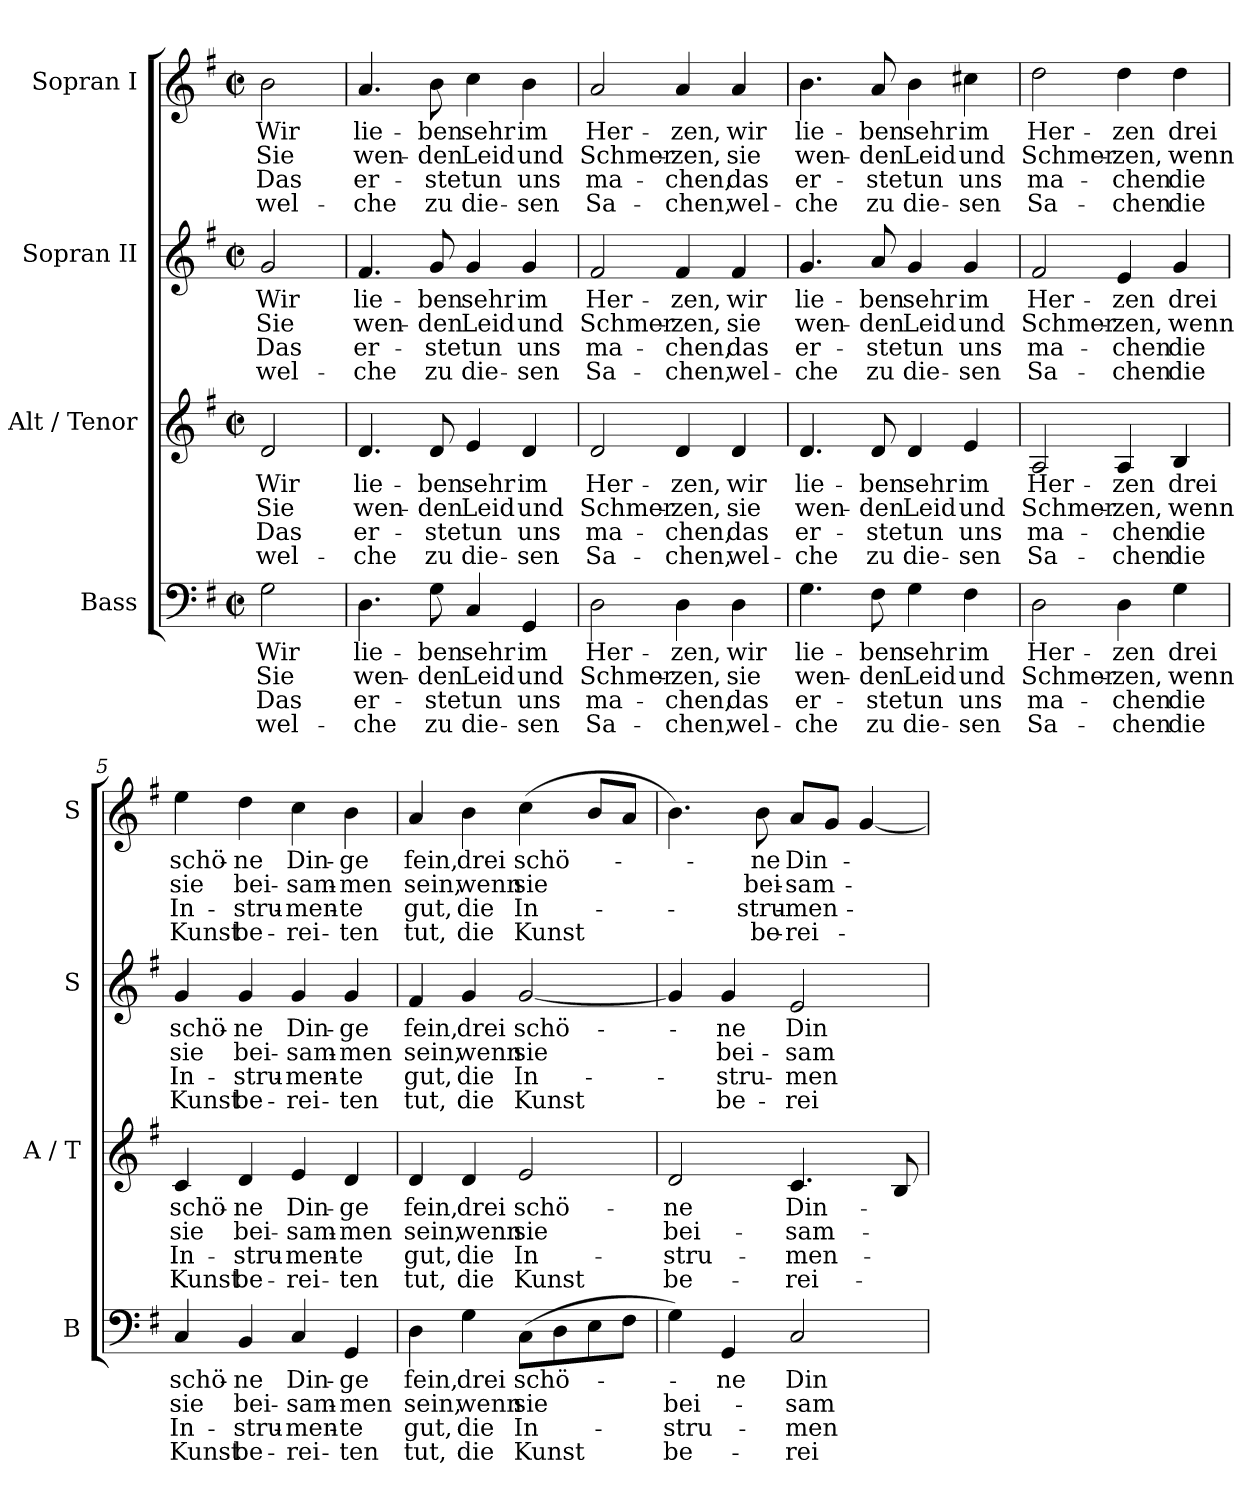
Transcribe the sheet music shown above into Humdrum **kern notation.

**kern	**text	**text	**text	**text	**kern	**text	**text	**text	**text	**kern	**text	**text	**text	**text	**kern	**text	**text	**text	**text
*part4	*part4	*part4	*part4	*part4	*part3	*part3	*part3	*part3	*part3	*part2	*part2	*part2	*part2	*part2	*part1	*part1	*part1	*part1	*part1
*staff4	*staff4	*staff4	*staff4	*staff4	*staff3	*staff3	*staff3	*staff3	*staff3	*staff2	*staff2	*staff2	*staff2	*staff2	*staff1	*staff1	*staff1	*staff1	*staff1
*I"Bass	*	*	*	*	*I"Alt / Tenor	*	*	*	*	*I"Sopran II	*	*	*	*	*I"Sopran I	*	*	*	*
*I'B	*	*	*	*	*I'A / T	*	*	*	*	*I'S	*	*	*	*	*I'S	*	*	*	*
*clefF4	*	*	*	*	*clefG2	*	*	*	*	*clefG2	*	*	*	*	*clefG2	*	*	*	*
*k[f#]	*	*	*	*	*k[f#]	*	*	*	*	*k[f#]	*	*	*	*	*k[f#]	*	*	*	*
*G:	*	*	*	*	*G:	*	*	*	*	*G:	*	*	*	*	*G:	*	*	*	*
*M2/2	*	*	*	*	*M2/2	*	*	*	*	*M2/2	*	*	*	*	*M2/2	*	*	*	*
*met(c|)	*	*	*	*	*met(c|)	*	*	*	*	*met(c|)	*	*	*	*	*met(c|)	*	*	*	*
=	=	=	=	=	=	=	=	=	=	=	=	=	=	=	=	=	=	=	=
!	!LO:LY:b	!LO:LY:b	!LO:LY:b	!LO:LY:b	!	!LO:LY:b	!LO:LY:b	!LO:LY:b	!LO:LY:b	!	!LO:LY:b	!LO:LY:b	!LO:LY:b	!LO:LY:b	!	!LO:LY:b	!LO:LY:b	!LO:LY:b	!LO:LY:b
2G\	Wir	Sie	Das	wel-	2d/	Wir	Sie	Das	wel-	2g/	Wir	Sie	Das	wel-	2b\	Wir	Sie	Das	wel-
=1	=1	=1	=1	=1	=1	=1	=1	=1	=1	=1	=1	=1	=1	=1	=1	=1	=1	=1	=1
!	!LO:LY:b	!LO:LY:b	!LO:LY:b	!LO:LY:b	!	!LO:LY:b	!LO:LY:b	!LO:LY:b	!LO:LY:b	!	!LO:LY:b	!LO:LY:b	!LO:LY:b	!LO:LY:b	!	!LO:LY:b	!LO:LY:b	!LO:LY:b	!LO:LY:b
4.D\	lie-	wen-	er-	-che	4.d/	lie-	wen-	er-	-che	4.f#/	lie-	wen-	er-	-che	4.a/	lie-	wen-	er-	-che
!	!LO:LY:b	!LO:LY:b	!LO:LY:b	!LO:LY:b	!	!LO:LY:b	!LO:LY:b	!LO:LY:b	!LO:LY:b	!	!LO:LY:b	!LO:LY:b	!LO:LY:b	!LO:LY:b	!	!LO:LY:b	!LO:LY:b	!LO:LY:b	!LO:LY:b
8G\	-ben	-den	-ste	zu	8d/	-ben	-den	-ste	zu	8g/	-ben	-den	-ste	zu	8b\	-ben	-den	-ste	zu
!	!LO:LY:b	!LO:LY:b	!LO:LY:b	!LO:LY:b	!	!LO:LY:b	!LO:LY:b	!LO:LY:b	!LO:LY:b	!	!LO:LY:b	!LO:LY:b	!LO:LY:b	!LO:LY:b	!	!LO:LY:b	!LO:LY:b	!LO:LY:b	!LO:LY:b
4C/	sehr	Leid	tun	die-	4e/	sehr	Leid	tun	die-	4g/	sehr	Leid	tun	die-	4cc\	sehr	Leid	tun	die-
!	!LO:LY:b	!LO:LY:b	!LO:LY:b	!LO:LY:b	!	!LO:LY:b	!LO:LY:b	!LO:LY:b	!LO:LY:b	!	!LO:LY:b	!LO:LY:b	!LO:LY:b	!LO:LY:b	!	!LO:LY:b	!LO:LY:b	!LO:LY:b	!LO:LY:b
4GG/	im	und	uns	-sen	4d/	im	und	uns	-sen	4g/	im	und	uns	-sen	4b\	im	und	uns	-sen
=2	=2	=2	=2	=2	=2	=2	=2	=2	=2	=2	=2	=2	=2	=2	=2	=2	=2	=2	=2
!	!LO:LY:b	!LO:LY:b	!LO:LY:b	!LO:LY:b	!	!LO:LY:b	!LO:LY:b	!LO:LY:b	!LO:LY:b	!	!LO:LY:b	!LO:LY:b	!LO:LY:b	!LO:LY:b	!	!LO:LY:b	!LO:LY:b	!LO:LY:b	!LO:LY:b
2D\	Her-	Schmer-	ma-	Sa-	2d/	Her-	Schmer-	ma-	Sa-	2f#/	Her-	Schmer-	ma-	Sa-	2a/	Her-	Schmer-	ma-	Sa-
!	!LO:LY:b	!LO:LY:b	!LO:LY:b	!LO:LY:b	!	!LO:LY:b	!LO:LY:b	!LO:LY:b	!LO:LY:b	!	!LO:LY:b	!LO:LY:b	!LO:LY:b	!LO:LY:b	!	!LO:LY:b	!LO:LY:b	!LO:LY:b	!LO:LY:b
4D\	-zen,	-zen,	-chen,	-chen,	4d/	-zen,	-zen,	-chen,	-chen,	4f#/	-zen,	-zen,	-chen,	-chen,	4a/	-zen,	-zen,	-chen,	-chen,
!	!LO:LY:b	!LO:LY:b	!LO:LY:b	!LO:LY:b	!	!LO:LY:b	!LO:LY:b	!LO:LY:b	!LO:LY:b	!	!LO:LY:b	!LO:LY:b	!LO:LY:b	!LO:LY:b	!	!LO:LY:b	!LO:LY:b	!LO:LY:b	!LO:LY:b
4D\	wir	sie	das	wel-	4d/	wir	sie	das	wel-	4f#/	wir	sie	das	wel-	4a/	wir	sie	das	wel-
=3	=3	=3	=3	=3	=3	=3	=3	=3	=3	=3	=3	=3	=3	=3	=3	=3	=3	=3	=3
!	!LO:LY:b	!LO:LY:b	!LO:LY:b	!LO:LY:b	!	!LO:LY:b	!LO:LY:b	!LO:LY:b	!LO:LY:b	!	!LO:LY:b	!LO:LY:b	!LO:LY:b	!LO:LY:b	!	!LO:LY:b	!LO:LY:b	!LO:LY:b	!LO:LY:b
4.G\	lie-	wen-	er-	-che	4.d/	lie-	wen-	er-	-che	4.g/	lie-	wen-	er-	-che	4.b\	lie-	wen-	er-	-che
!	!LO:LY:b	!LO:LY:b	!LO:LY:b	!LO:LY:b	!	!LO:LY:b	!LO:LY:b	!LO:LY:b	!LO:LY:b	!	!LO:LY:b	!LO:LY:b	!LO:LY:b	!LO:LY:b	!	!LO:LY:b	!LO:LY:b	!LO:LY:b	!LO:LY:b
8F#\	-ben	-den	-ste	zu	8d/	-ben	-den	-ste	zu	8a/	-ben	-den	-ste	zu	8a/	-ben	-den	-ste	zu
!	!LO:LY:b	!LO:LY:b	!LO:LY:b	!LO:LY:b	!	!LO:LY:b	!LO:LY:b	!LO:LY:b	!LO:LY:b	!	!LO:LY:b	!LO:LY:b	!LO:LY:b	!LO:LY:b	!	!LO:LY:b	!LO:LY:b	!LO:LY:b	!LO:LY:b
4G\	sehr	Leid	tun	die-	4d/	sehr	Leid	tun	die-	4g/	sehr	Leid	tun	die-	4b\	sehr	Leid	tun	die-
!	!LO:LY:b	!LO:LY:b	!LO:LY:b	!LO:LY:b	!	!LO:LY:b	!LO:LY:b	!LO:LY:b	!LO:LY:b	!	!LO:LY:b	!LO:LY:b	!LO:LY:b	!LO:LY:b	!	!LO:LY:b	!LO:LY:b	!LO:LY:b	!LO:LY:b
4F#\	im	und	uns	-sen	4e/	im	und	uns	-sen	4g/	im	und	uns	-sen	4cc#X\	im	und	uns	-sen
=4	=4	=4	=4	=4	=4	=4	=4	=4	=4	=4	=4	=4	=4	=4	=4	=4	=4	=4	=4
!	!LO:LY:b	!LO:LY:b	!LO:LY:b	!LO:LY:b	!	!LO:LY:b	!LO:LY:b	!LO:LY:b	!LO:LY:b	!	!LO:LY:b	!LO:LY:b	!LO:LY:b	!LO:LY:b	!	!LO:LY:b	!LO:LY:b	!LO:LY:b	!LO:LY:b
2D\	Her-	Schmer-	ma-	Sa-	2A/	Her-	Schmer-	ma-	Sa-	2f#/	Her-	Schmer-	ma-	Sa-	2dd\	Her-	Schmer-	ma-	Sa-
!	!LO:LY:b	!LO:LY:b	!LO:LY:b	!LO:LY:b	!	!LO:LY:b	!LO:LY:b	!LO:LY:b	!LO:LY:b	!	!LO:LY:b	!LO:LY:b	!LO:LY:b	!LO:LY:b	!	!LO:LY:b	!LO:LY:b	!LO:LY:b	!LO:LY:b
4D\	-zen	-zen,	-chen	-chen	4A/	-zen	-zen,	-chen	-chen	4e/	-zen	-zen,	-chen	-chen	4dd\	-zen	-zen,	-chen	-chen
!	!LO:LY:b	!LO:LY:b	!LO:LY:b	!LO:LY:b	!	!LO:LY:b	!LO:LY:b	!LO:LY:b	!LO:LY:b	!	!LO:LY:b	!LO:LY:b	!LO:LY:b	!LO:LY:b	!	!LO:LY:b	!LO:LY:b	!LO:LY:b	!LO:LY:b
4G\	drei	wenn	die	die	4B/	drei	wenn	die	die	4g/	drei	wenn	die	die	4dd\	drei	wenn	die	die
!!LO:PB:g=z
=5	=5	=5	=5	=5	=5	=5	=5	=5	=5	=5	=5	=5	=5	=5	=5	=5	=5	=5	=5
!	!LO:LY:b	!LO:LY:b	!LO:LY:b	!LO:LY:b	!	!LO:LY:b	!LO:LY:b	!LO:LY:b	!LO:LY:b	!	!LO:LY:b	!LO:LY:b	!LO:LY:b	!LO:LY:b	!	!LO:LY:b	!LO:LY:b	!LO:LY:b	!LO:LY:b
4C/	schö-	sie	In-	Kunst	4c/	schö-	sie	In-	Kunst	4g/	schö-	sie	In-	Kunst	4ee\	schö-	sie	In-	Kunst
!	!LO:LY:b	!LO:LY:b	!LO:LY:b	!LO:LY:b	!	!LO:LY:b	!LO:LY:b	!LO:LY:b	!LO:LY:b	!	!LO:LY:b	!LO:LY:b	!LO:LY:b	!LO:LY:b	!	!LO:LY:b	!LO:LY:b	!LO:LY:b	!LO:LY:b
4BB/	-ne	bei-	-stru-	be-	4d/	-ne	bei-	-stru-	be-	4g/	-ne	bei-	-stru-	be-	4dd\	-ne	bei-	-stru-	be-
!	!LO:LY:b	!LO:LY:b	!LO:LY:b	!LO:LY:b	!	!LO:LY:b	!LO:LY:b	!LO:LY:b	!LO:LY:b	!	!LO:LY:b	!LO:LY:b	!LO:LY:b	!LO:LY:b	!	!LO:LY:b	!LO:LY:b	!LO:LY:b	!LO:LY:b
4C/	Din-	-sam-	-men-	-rei-	4e/	Din-	-sam-	-men-	-rei-	4g/	Din-	-sam-	-men-	-rei-	4cc\	Din-	-sam-	-men-	-rei-
!	!LO:LY:b	!LO:LY:b	!LO:LY:b	!LO:LY:b	!	!LO:LY:b	!LO:LY:b	!LO:LY:b	!LO:LY:b	!	!LO:LY:b	!LO:LY:b	!LO:LY:b	!LO:LY:b	!	!LO:LY:b	!LO:LY:b	!LO:LY:b	!LO:LY:b
4GG/	-ge	-men	-te	-ten	4d/	-ge	-men	-te	-ten	4g/	-ge	-men	-te	-ten	4b\	-ge	-men	-te	-ten
=6	=6	=6	=6	=6	=6	=6	=6	=6	=6	=6	=6	=6	=6	=6	=6	=6	=6	=6	=6
!	!LO:LY:b	!LO:LY:b	!LO:LY:b	!LO:LY:b	!	!LO:LY:b	!LO:LY:b	!LO:LY:b	!LO:LY:b	!	!LO:LY:b	!LO:LY:b	!LO:LY:b	!LO:LY:b	!	!LO:LY:b	!LO:LY:b	!LO:LY:b	!LO:LY:b
4D\	fein,	sein,	gut,	tut,	4d/	fein,	sein,	gut,	tut,	4f#/	fein,	sein,	gut,	tut,	4a/	fein,	sein,	gut,	tut,
!	!LO:LY:b	!LO:LY:b	!LO:LY:b	!LO:LY:b	!	!LO:LY:b	!LO:LY:b	!LO:LY:b	!LO:LY:b	!	!LO:LY:b	!LO:LY:b	!LO:LY:b	!LO:LY:b	!	!LO:LY:b	!LO:LY:b	!LO:LY:b	!LO:LY:b
4G\	drei	wenn	die	die	4d/	drei	wenn	die	die	4g/	drei	wenn	die	die	4b\	drei	wenn	die	die
!	!LO:LY:b	!LO:LY:b	!LO:LY:b	!LO:LY:b	!	!LO:LY:b	!LO:LY:b	!LO:LY:b	!LO:LY:b	!	!LO:LY:b	!LO:LY:b	!LO:LY:b	!LO:LY:b	!	!LO:LY:b	!LO:LY:b	!LO:LY:b	!LO:LY:b
(>8C\L	schö-	sie	In-	Kunst	2e/	schö-	sie	In-	Kunst	[2g/	schö-	sie	In-	Kunst	(>4cc\	schö-	sie	In-	Kunst
8D\	.	.	.	.	.	.	.	.	.	.	.	.	.	.	.	.	.	.	.
8E\	.	.	.	.	.	.	.	.	.	.	.	.	.	.	8b/L	.	.	.	.
8F#\J	.	.	.	.	.	.	.	.	.	.	.	.	.	.	8a/J	.	.	.	.
=7	=7	=7	=7	=7	=7	=7	=7	=7	=7	=7	=7	=7	=7	=7	=7	=7	=7	=7	=7
!	!	!LO:LY:b	!LO:LY:b	!LO:LY:b	!	!LO:LY:b	!LO:LY:b	!LO:LY:b	!LO:LY:b	!	!	!	!	!	!	!	!	!	!
4G\)	.	bei-	-stru-	be-	2d/	-ne	bei-	-stru-	be-	4g/]	.	.	.	.	4.b\)	.	.	.	.
!	!LO:LY:b	!	!	!	!	!	!	!	!	!	!LO:LY:b	!LO:LY:b	!LO:LY:b	!LO:LY:b	!	!	!	!	!
4GG/	-ne	.	.	.	.	.	.	.	.	4g/	-ne	bei-	-stru-	be-	.	.	.	.	.
!	!	!	!	!	!	!	!	!	!	!	!	!	!	!	!	!LO:LY:b	!LO:LY:b	!LO:LY:b	!LO:LY:b
.	.	.	.	.	.	.	.	.	.	.	.	.	.	.	8b\	-ne	bei-	-stru-	be-
!	!LO:LY:b	!LO:LY:b	!LO:LY:b	!LO:LY:b	!	!LO:LY:b	!LO:LY:b	!LO:LY:b	!LO:LY:b	!	!LO:LY:b	!LO:LY:b	!LO:LY:b	!LO:LY:b	!	!LO:LY:b	!LO:LY:b	!LO:LY:b	!LO:LY:b
2C/	Din-	-sam-	-men-	-rei-	4.c/	Din-	-sam-	-men-	-rei-	2e/	Din-	-sam-	-men-	-rei-	8a/L	Din-	-sam-	-men-	-rei-
.	.	.	.	.	.	.	.	.	.	.	.	.	.	.	8g/J	.	.	.	.
.	.	.	.	.	.	.	.	.	.	.	.	.	.	.	[4g/	.	.	.	.
.	.	.	.	.	8B/	.	.	.	.	.	.	.	.	.	.	.	.	.	.
=	=	=	=	=	=	=	=	=	=	=	=	=	=	=	=	=	=	=	=
*-	*-	*-	*-	*-	*-	*-	*-	*-	*-	*-	*-	*-	*-	*-	*-	*-	*-	*-	*-
